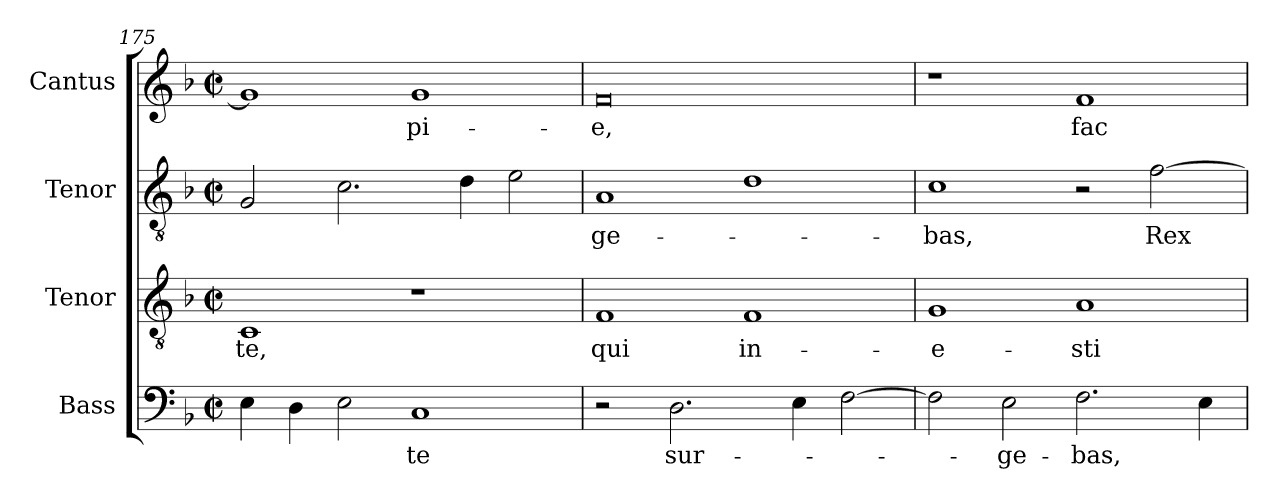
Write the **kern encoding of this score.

**kern	**text	**kern	**text	**kern	**text	**kern	**text
*part4	*part4	*part3	*part3	*part2	*part2	*part1	*part1
*staff4	*staff4	*staff3	*staff3	*staff2	*staff2	*staff1	*staff1
*I"Bass	*	*I"Tenor	*	*I"Tenor	*	*I"Cantus	*
*	*	*I'Tenor	*	*	*	*	*
*clefF4	*	*clefGv2	*	*clefGv2	*	*clefG2	*
*	*	*ITrd7c12	*	*ITrd7c12	*	*	*
*k[b-]	*	*k[b-]	*	*k[b-]	*	*k[b-]	*
*F:	*	*F:	*	*F:	*	*F:	*
*M2/2	*	*M2/2	*	*M2/2	*	*M2/2	*
*met(c|)	*	*met(c|)	*	*met(c|)	*	*met(c|)	*
=175	=175	=175	=175	=175	=175	=175	=175
!	!	!	!LO:LY:b:color=#000000	!	!	!	!
4Ei\	.	1CCi	-te,	2GGi/	.	1gi]	.
4Di\	.	.	.	.	.	.	.
2Ei\	.	.	.	2.Ci\	.	.	.
!	!LO:LY:b:color=#000000	!	!	!	!	!	!
!	!	!	!	!	!	!	!LO:LY:b:color=#000000
1Ci	-te	1r	.	.	.	1gi	pi-
.	.	.	.	4Di\	.	.	.
.	.	.	.	2Ei\	.	.	.
!!LO:PB:g=z
=176	=176	=176	=176	=176	=176	=176	=176
!	!	!	!LO:LY:b:color=#000000	!	!	!	!
!	!	!	!	!	!LO:LY:b:color=#000000	!	!
!	!	!	!	!	!	!	!LO:LY:b:color=#000000
2r	.	1FFi	qui	1AAi	-ge-	0fi	-e,
!	!LO:LY:b:color=#000000	!	!	!	!	!	!
2.Di\	sur-	.	.	.	.	.	.
!	!	!	!LO:LY:b:color=#000000	!	!	!	!
.	.	1FFi	in-	1Di	.	.	.
4Ei\	.	.	.	.	.	.	.
[>2Fi\	.	.	.	.	.	.	.
=177	=177	=177	=177	=177	=177	=177	=177
!	!	!	!LO:LY:b:color=#000000	!	!	!	!
!	!	!	!	!	!LO:LY:b:color=#000000	!	!
2Fi\]	.	1GGi	-e-	1Ci	-bas,	1r	.
!	!LO:LY:b:color=#000000	!	!	!	!	!	!
2Ei\	-ge-	.	.	.	.	.	.
!	!LO:LY:b:color=#000000	!	!	!	!	!	!
!	!	!	!LO:LY:b:color=#000000	!	!	!	!
!	!	!	!	!	!	!	!LO:LY:b:color=#000000
2.Fi\	-bas,	1AAi	-sti-	2r	.	1fi	fac
!	!	!	!	!	!LO:LY:b:color=#000000	!	!
.	.	.	.	[>2Fi\	Rex	.	.
4Ei\	.	.	.	.	.	.	.
=	=	=	=	=	=	=	=
*-	*-	*-	*-	*-	*-	*-	*-
